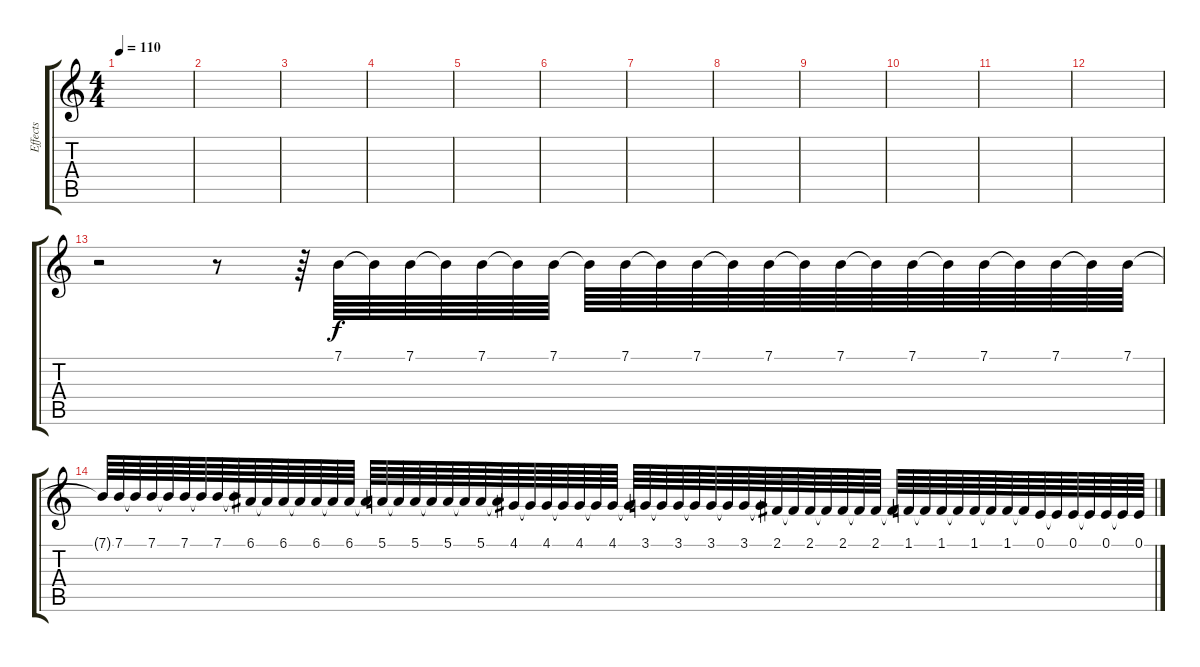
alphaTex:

\track ("Effects" "Effects") {instrument lead1square}
\staff {score tabs}
\tuning (E4 B3 G3 D3 A2 E2) {hide}
\ts (4 4)
\tempo 110
\clef g2
\ks c
|
|
|
|
|
|
|
|
|
|
|
|
r.2{volume 0} r.8 r.64{volume 7} 7.1.64 7.1{t}.64 7.1.64 7.1{t}.64 7.1.64 7.1{t}.64 7.1.64 7.1{t}.64 7.1.64 7.1{t}.64 7.1.64 7.1{t}.64 7.1.64 7.1{t}.64 7.1.64 7.1{t}.64 7.1.64 7.1{t}.64 7.1.64 7.1{t}.64 7.1.64 7.1{t}.64 7.1.64 |
7.1{t}.64 7.1.64 7.1{t}.64 7.1.64 7.1{t}.64 7.1.64 7.1{t}.64 7.1.64 7.1{t}.64 6.1.64 6.1{t}.64 6.1.64 6.1{t}.64 6.1.64 6.1{t}.64 6.1.64 6.1{t}.64 5.1.64 5.1{t}.64 5.1.64 5.1{t}.64 5.1.64 5.1{t}.64 5.1.64 5.1{t}.64 4.1.64 4.1{t}.64 4.1.64 4.1{t}.64 4.1.64 4.1{t}.64 4.1.64 4.1{t}.64 3.1.64 3.1{t}.64 3.1.64 3.1{t}.64 3.1.64 3.1{t}.64 3.1.64 3.1{t}.64 2.1.64 2.1{t}.64 2.1.64 2.1{t}.64 2.1.64 2.1{t}.64 2.1.64 2.1{t}.64 1.1.64 1.1{t}.64 1.1.64 1.1{t}.64 1.1.64 1.1{t}.64 1.1.64 1.1{t}.64 0.1.64 0.1{t}.64 0.1.64 0.1{t}.64 0.1.64 0.1{t}.64 0.1.64
